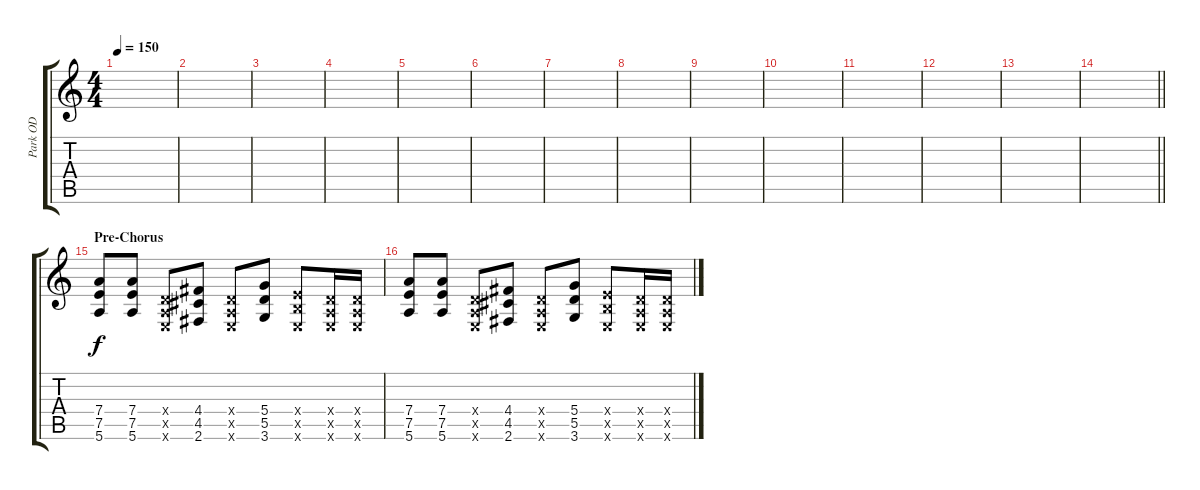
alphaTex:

\track ("Park OD" "Park OD") {instrument distortionguitar}
\staff {score tabs}
\tuning (E4 B3 G3 D3 A2 E2) {hide}
\ts (4 4)
\tempo 150
\clef g2
\ks c
|
|
|
|
|
|
|
|
|
|
|
|
|
\barLineRight lightlight
|
\section ("" "Pre-Chorus")
(7.4 7.5 5.6).8 (7.4 7.5 5.6).8 (0.4{x} 0.5{x} 0.6{x}).8 (4.4 4.5 2.6).8 (0.4{x} 0.5{x} 0.6{x}).8 (5.4 5.5 3.6).8 (2.4{x} 2.5{x} 0.6{x}).8 (0.4{x} 0.5{x} 0.6{x}).16 (0.4{x} 0.5{x} 0.6{x}).16 |
(7.4 7.5 5.6).8 (7.4 7.5 5.6).8 (0.4{x} 0.5{x} 0.6{x}).8 (4.4 4.5 2.6).8 (0.4{x} 0.5{x} 0.6{x}).8 (5.4 5.5 3.6).8 (2.4{x} 2.5{x} 0.6{x}).8 (0.4{x} 0.5{x} 0.6{x}).16 (0.4{x} 0.5{x} 0.6{x}).16
